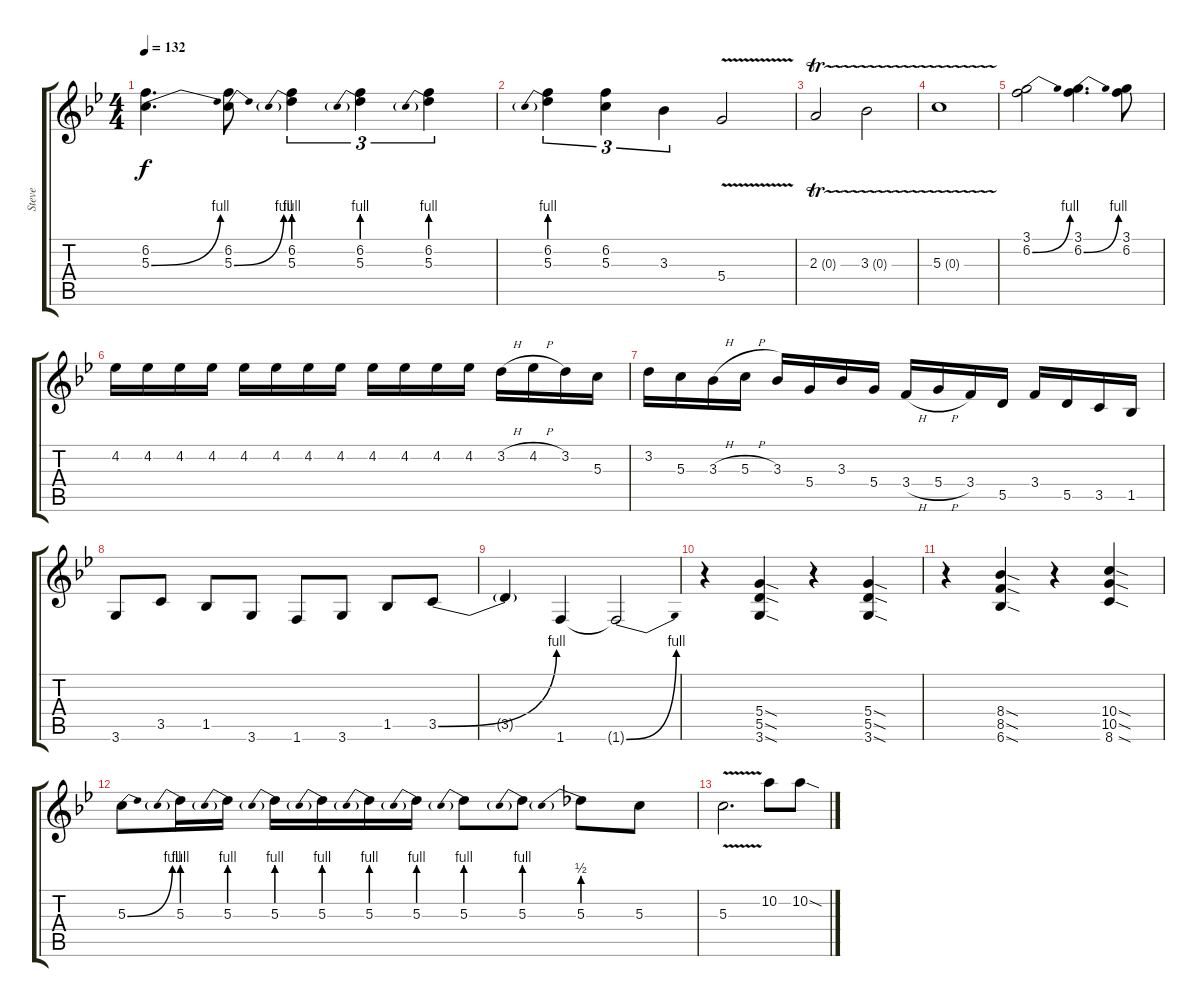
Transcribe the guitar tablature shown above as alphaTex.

\track ("Steve" "Steve") {instrument distortionguitar}
\staff {score tabs}
\tuning (E4 B3 G3 D3 A2 E2) {hide}
\ts (4 4)
\tempo 132
\clef g2
\ks gminor
(6.2 5.3{be (bend 0 0 60 4)}).4{d dy f} (6.2 5.3{be (bend 0 0 60 4)}).8 (6.2 5.3{be (prebend 0 4 60 4)}).4{tu (3 2)} (6.2 5.3{be (prebend 0 4 60 4)}).4{tu (3 2)} (6.2 5.3{be (prebend 0 4 60 4)}).4{tu (3 2)} |
(6.2 5.3{be (prebend 0 4 60 4)}).4{tu (3 2)} (6.2 5.3).4{tu (3 2)} 3.3.4{tu (3 2)} 5.4{v}.2 |
2.3{tr (0 16)}.2 3.3{tr (0 16)}.2 |
5.3{tr (0 16)}.1 |
(3.1 6.2{be (bend 0 0 60 4)}).2 (3.1 6.2{be (bend 0 0 60 4)}).4{d} (3.1 6.2).8 |
4.2.16 4.2.16 4.2.16 4.2.16 4.2.16 4.2.16 4.2.16 4.2.16 4.2.16 4.2.16 4.2.16 4.2.16 3.2{h}.16 4.2{h}.16 3.2.16 5.3.16 |
3.2.16 5.3.16 3.3{h}.16 5.3{h}.16 3.3.16 5.4.16 3.3.16 5.4.16 3.4{h}.16 5.4{h}.16 3.4.16 5.5.16 3.4.16 5.5.16 3.5.16 1.5.16 |
3.6.8 3.5.8 1.5.8 3.6.8 1.6.8 3.6.8 1.5.8 3.5{be (bend 0 0 60 4)}.8 |
3.5{t}.4 1.6.4 1.6{be (bend 0 0 60 4) t}.2 |
r.4 (5.4{sod} 5.5{sod} 3.6{sod}).4 r.4 (5.4{sod} 5.5{sod} 3.6{sod}).4 |
r.4 (8.4{sod} 8.5{sod} 6.6{sod}).4 r.4 (10.4{sod} 10.5{sod} 8.6{sod}).4 |
5.3{be (bend 0 0 60 4)}.8 5.3{be (prebend 0 4 60 4)}.16 5.3{be (prebend 0 4 60 4)}.16 5.3{be (prebend 0 4 60 4)}.16 5.3{be (prebend 0 4 60 4)}.16 5.3{be (prebend 0 4 60 4)}.16 5.3{be (prebend 0 4 60 4)}.16 5.3{be (prebend 0 4 60 4)}.8 5.3{be (prebend 0 4 60 4)}.8 5.3{be (prebend 0 2 60 2)}.8 5.3.8 |
5.3{v}.2{d} 10.2.8 10.2{sod}.8
